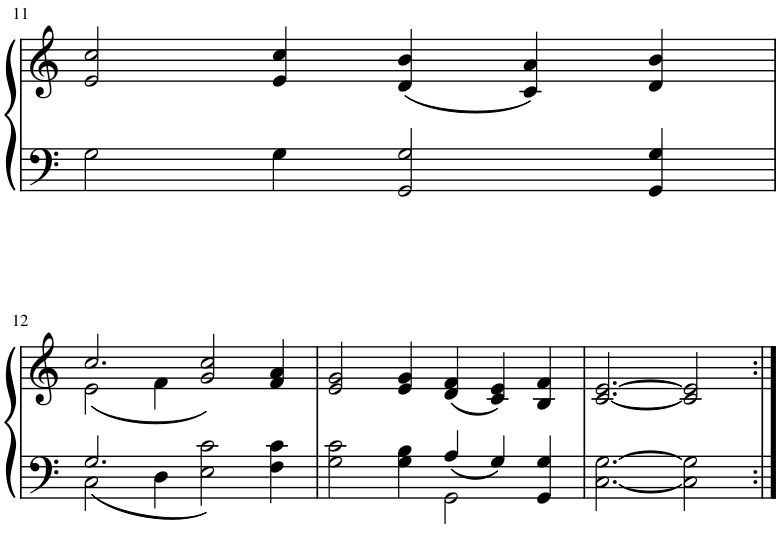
**kern	**kern
*part1	*part1
*staff2	*staff1
*I"Piano	*
*I'Pno.	*
!!LO:PB:g=z
*clefF4	*clefG2
*k[]	*k[]
*M3/2	*M3/2
=11	=11
2G\	2e/ 2cc/
4G\	4e/ 4cc/
2GG/ 2G/	(4d/ 4b/
.	4c/ 4a/)
4GG/ 4G/	4d/ 4b/
!!LO:LB:g=z
=12	=12
*^	*^
2.G/	2C\	2.cc/	(2e\
.	4D\	.	4f\
2E\ 2c\	4ryy	2g/ 2cc/	4ryy)
.	2ryy	.	2ryy
4F\ 4c\	.	4f/ 4a/	.
*	*	*v	*v
=13	=13	=13
2G\ 2c\	2.ryy	2e/ 2g/
4G\ 4B\	.	4e/ 4g/
2GG\	4A/	(4d/ 4f/
.	4G/	4c/ 4e/)
4GG/ 4G/	4ryy	4B/ 4f/
*v	*v	*
=14	=14
[2.C\ [2.G\	[2.c/ [2.e/
2C\] 2G\]	2c/] 2e/]
=:|!	=:|!
*-	*-
